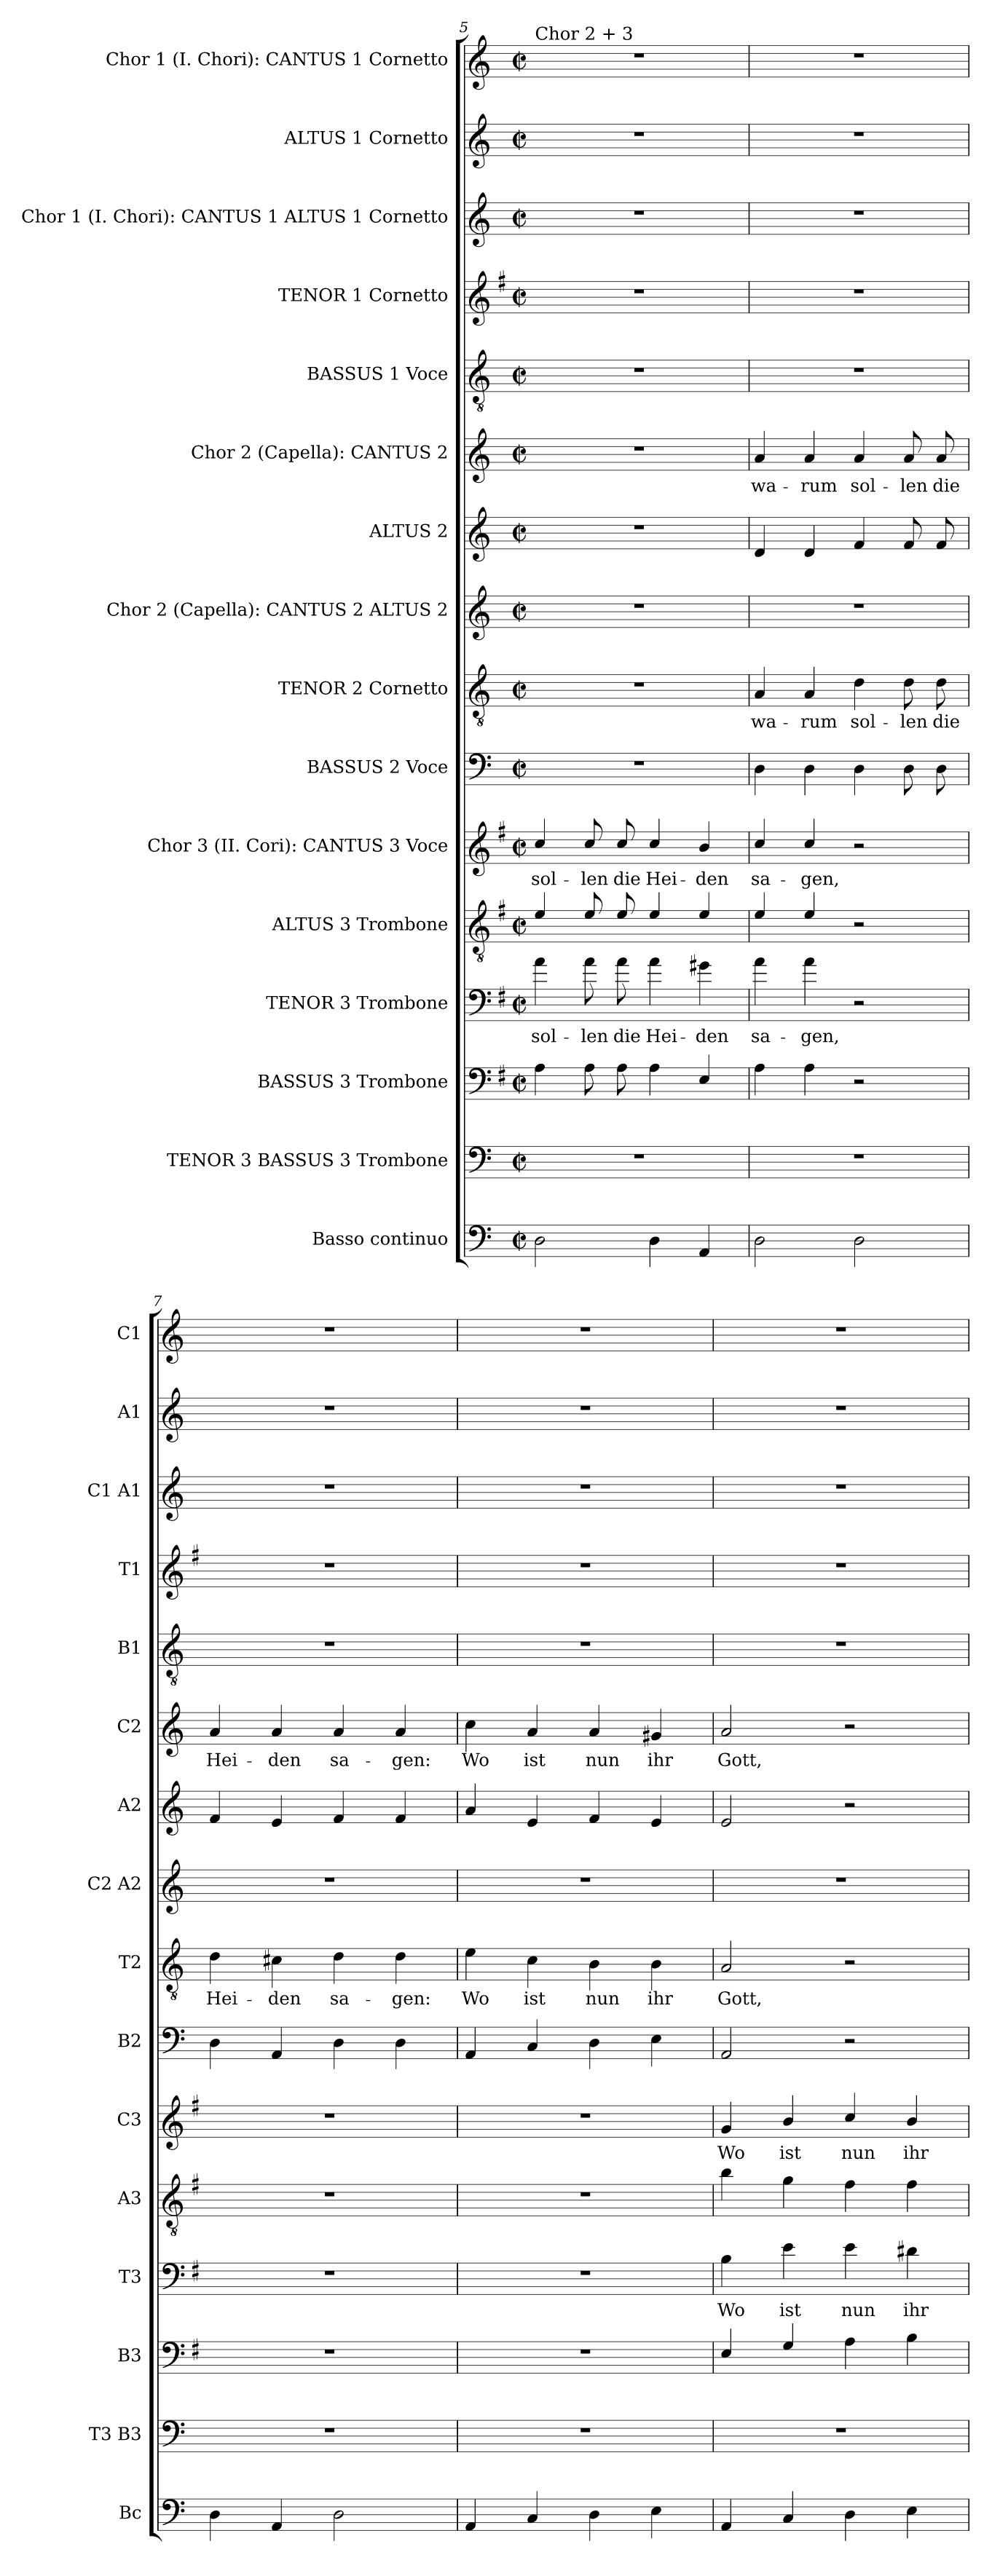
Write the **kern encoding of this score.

**kern	**kern	**kern	**kern	**text	**kern	**kern	**text	**kern	**kern	**text	**kern	**kern	**kern	**text	**kern	**kern	**kern	**kern	**kern
*part16	*part15	*part14	*part13	*part13	*part12	*part11	*part11	*part10	*part9	*part9	*part8	*part7	*part6	*part6	*part5	*part4	*part3	*part2	*part1
*staff16	*staff15	*staff14	*staff13	*staff13	*staff12	*staff11	*staff11	*staff10	*staff9	*staff9	*staff8	*staff7	*staff6	*staff6	*staff5	*staff4	*staff3	*staff2	*staff1
*I"Basso continuo	*I"TENOR 3 BASSUS 3 Trombone	*I"BASSUS 3 Trombone	*I"TENOR 3 Trombone	*	*I"ALTUS 3 Trombone	*I"Chor 3 (II. Cori): CANTUS 3 Voce	*	*I"BASSUS 2 Voce	*I"TENOR 2 Cornetto	*	*I"Chor 2 (Capella): CANTUS 2 ALTUS 2	*I"ALTUS 2	*I"Chor 2 (Capella): CANTUS 2	*	*I"BASSUS 1 Voce	*I"TENOR 1 Cornetto	*I"Chor 1 (I. Chori): CANTUS 1 ALTUS 1 Cornetto	*I"ALTUS 1 Cornetto	*I"Chor 1 (I. Chori): CANTUS 1 Cornetto
*I'Bc	*I'T3 B3	*I'B3	*I'T3	*	*I'A3	*I'C3	*	*I'B2	*I'T2	*	*I'C2 A2	*I'A2	*I'C2	*	*I'B1	*I'T1	*I'C1 A1	*I'A1	*I'C1
!!LO:PB:g=z
*clefF4	*clefF4	*clefF4	*clefF4	*	*clefGv2	*clefG2	*	*clefF4	*clefGv2	*	*clefG2	*clefG2	*clefG2	*	*clefGv2	*clefG2	*clefG2	*clefG2	*clefG2
*	*	*ITrd4c7	*ITrd4c7	*	*ITrd4c7	*ITrd4c7	*	*	*	*	*	*	*	*	*	*ITrd4c7	*	*	*
*k[]	*k[]	*k[]	*k[]	*	*k[]	*k[]	*	*k[]	*k[]	*	*k[]	*k[]	*k[]	*	*k[]	*k[]	*k[]	*k[]	*k[]
*M2/2	*M2/2	*M2/2	*M2/2	*	*M2/2	*M2/2	*	*M2/2	*M2/2	*	*M2/2	*M2/2	*M2/2	*	*M2/2	*M2/2	*M2/2	*M2/2	*M2/2
*met(c|)	*met(c|)	*met(c|)	*met(c|)	*	*met(c|)	*met(c|)	*	*met(c|)	*met(c|)	*	*met(c|)	*met(c|)	*met(c|)	*	*met(c|)	*met(c|)	*met(c|)	*met(c|)	*met(c|)
=5	=5	=5	=5	=5	=5	=5	=5	=5	=5	=5	=5	=5	=5	=5	=5	=5	=5	=5	=5
!	!	!	!	!	!	!	!	!	!	!	!	!	!	!	!	!	!	!	!LO:TX:a:t=Chor 2 + 3
2D\	1r	4D\	4d\	sol-	4A/	4f/	sol-	1r	1r	.	1r	1r	1r	.	1r	1r	1r	1r	1r
.	.	8D\	8d\	len	8A/	8f/	len	.	.	.	.	.	.	.	.	.	.	.	.
.	.	8D\	8d\	die	8A/	8f/	die	.	.	.	.	.	.	.	.	.	.	.	.
4D\	.	4D\	4d\	Hei-	4A/	4f/	Hei-	.	.	.	.	.	.	.	.	.	.	.	.
4AA/	.	4AA/	4c#X\	den	4A/	4e/	den	.	.	.	.	.	.	.	.	.	.	.	.
=6	=6	=6	=6	=6	=6	=6	=6	=6	=6	=6	=6	=6	=6	=6	=6	=6	=6	=6	=6
2D\	1r	4D\	4d\	sa-	4A/	4f/	sa-	4D\	4A/	wa-	1r	4d/	4a/	wa-	1r	1r	1r	1r	1r
.	.	4D\	4d\	gen,	4A/	4f/	gen,	4D\	4A/	rum	.	4d/	4a/	rum	.	.	.	.	.
2D\	.	2r	2r	.	2r	2r	.	4D\	4d\	sol-	.	4f/	4a/	sol-	.	.	.	.	.
.	.	.	.	.	.	.	.	8D\	8d\	len	.	8f/	8a/	len	.	.	.	.	.
.	.	.	.	.	.	.	.	8D\	8d\	die	.	8f/	8a/	die	.	.	.	.	.
=7	=7	=7	=7	=7	=7	=7	=7	=7	=7	=7	=7	=7	=7	=7	=7	=7	=7	=7	=7
4D\	1r	1r	1r	.	1r	1r	.	4D\	4d\	Hei-	1r	4f/	4a/	Hei-	1r	1r	1r	1r	1r
4AA/	.	.	.	.	.	.	.	4AA/	4c#X\	den	.	4e/	4a/	den	.	.	.	.	.
2D\	.	.	.	.	.	.	.	4D\	4d\	sa-	.	4f/	4a/	sa-	.	.	.	.	.
.	.	.	.	.	.	.	.	4D\	4d\	gen:	.	4f/	4a/	gen:	.	.	.	.	.
=8	=8	=8	=8	=8	=8	=8	=8	=8	=8	=8	=8	=8	=8	=8	=8	=8	=8	=8	=8
4AA/	1r	1r	1r	.	1r	1r	.	4AA/	4e\	Wo	1r	4a/	4cc\	Wo	1r	1r	1r	1r	1r
4C/	.	.	.	.	.	.	.	4C/	4c\	ist	.	4e/	4a/	ist	.	.	.	.	.
4D\	.	.	.	.	.	.	.	4D\	4B\	nun	.	4f/	4a/	nun	.	.	.	.	.
4E\	.	.	.	.	.	.	.	4E\	4B\	ihr	.	4e/	4g#X/	ihr	.	.	.	.	.
!!LO:LB:g=z
=9	=9	=9	=9	=9	=9	=9	=9	=9	=9	=9	=9	=9	=9	=9	=9	=9	=9	=9	=9
4AA/	1r	4AA/	4E\	Wo	4e\	4c/	Wo	2AA/	2A/	Gott,	1r	2e/	2a/	Gott,	1r	1r	1r	1r	1r
4C/	.	4C/	4A\	ist	4c\	4e/	ist	.	.	.	.	.	.	.	.	.	.	.	.
4D\	.	4D\	4A\	nun	4B\	4f/	nun	2r	2r	.	.	2r	2r	.	.	.	.	.	.
4E\	.	4E\	4G#X\	ihr	4B\	4e/	ihr	.	.	.	.	.	.	.	.	.	.	.	.
=	=	=	=	=	=	=	=	=	=	=	=	=	=	=	=	=	=	=	=
*-	*-	*-	*-	*-	*-	*-	*-	*-	*-	*-	*-	*-	*-	*-	*-	*-	*-	*-	*-
